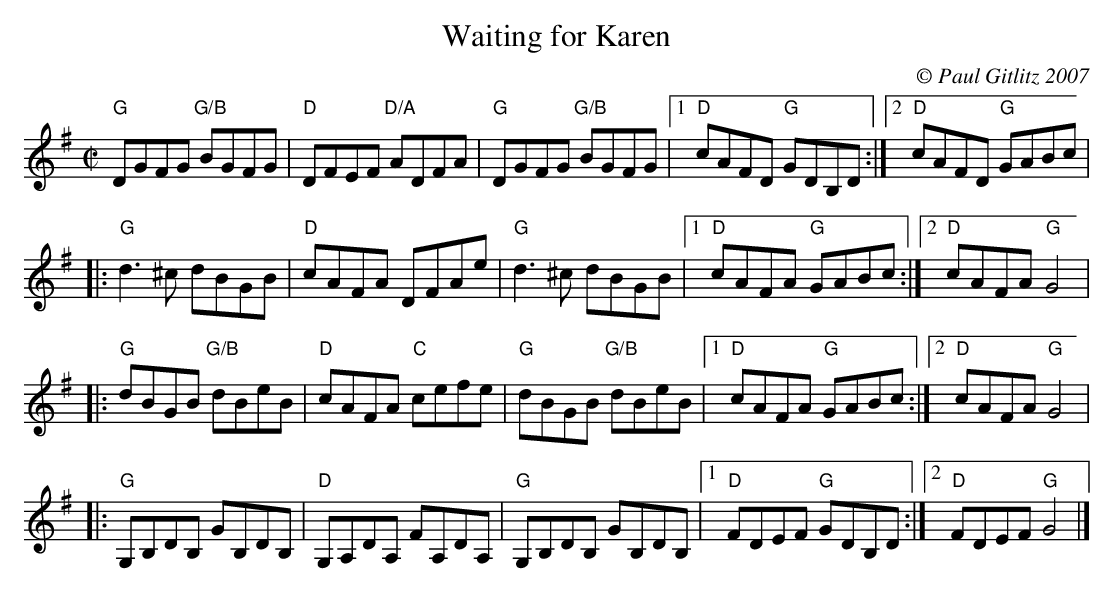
X:1
T:Waiting for Karen
M:C|
C:© Paul Gitlitz 2007
K:G
"G"DGFG "G/B"BGFG|"D"DFEF "D/A"ADFA|"G"DGFG "G/B"BGFG|1"D"cAFD "G"GDB,D:|2"D"cAFD "G"GABc|!
|:"G"d3^c dBGB|"D"cAFA DFAe|"G"d3^c dBGB|1"D"cAFA "G"GABc:|2"D"cAFA "G"G4| !
|:"G"dBGB "G/B"dBeB|"D"cAFA "C"cefe|"G"dBGB "G/B"dBeB|1"D"cAFA "G"GABc:|2"D"cAFA "G"G4|!
|:"G"G,B,DB, GB,DB,|"D"G,A,DA, FA,DA,|"G"G,B,DB, GB,DB,|1"D"FDEF "G"GDB,D:|2"D"FDEF "G"G4|]
